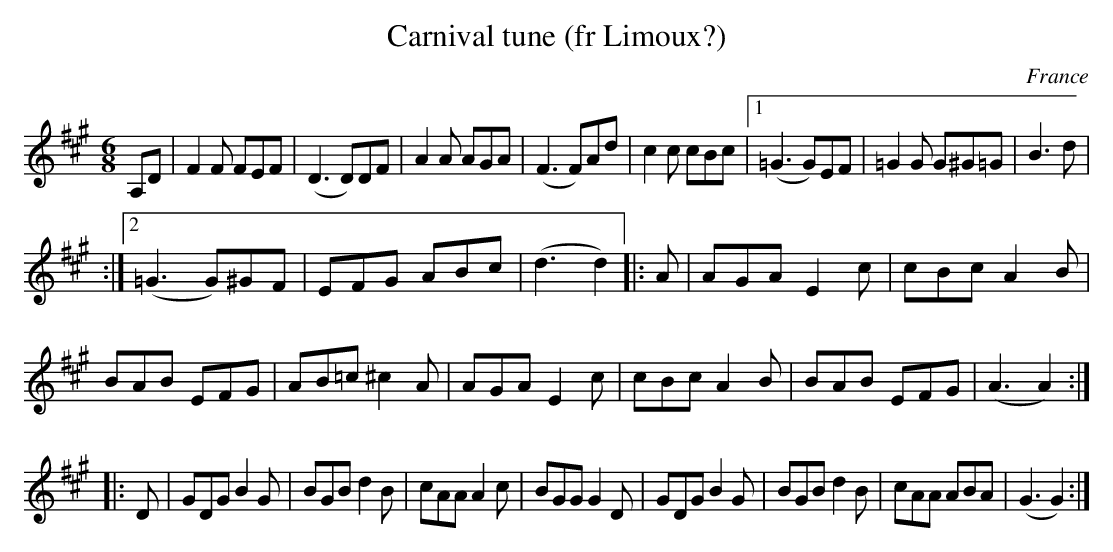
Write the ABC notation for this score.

X:1
T:Carnival tune (fr Limoux?)
O:France
M:6/8
K:A
A,D|\
F2F FEF|(D3 D)DF|A2A AGA|(F3 F)Ad|\
c2c cBc|1 (=G3 G)EF|=G2G G^G=G|B3 d|
:|2 (=G3 G)^GF|EFG ABc|(d3 d2)|:\
A|\
AGA E2c|cBc A2B|
BAB EFG|AB=c ^c2A|\
AGA E2c|cBc A2B|BAB EFG|(A3 A2)::
D|\
GDG B2G|BGB d2B|cAA A2c|BGG G2D|\
GDG B2G|BGB d2B|cAA ABA|(G3 G2):|
